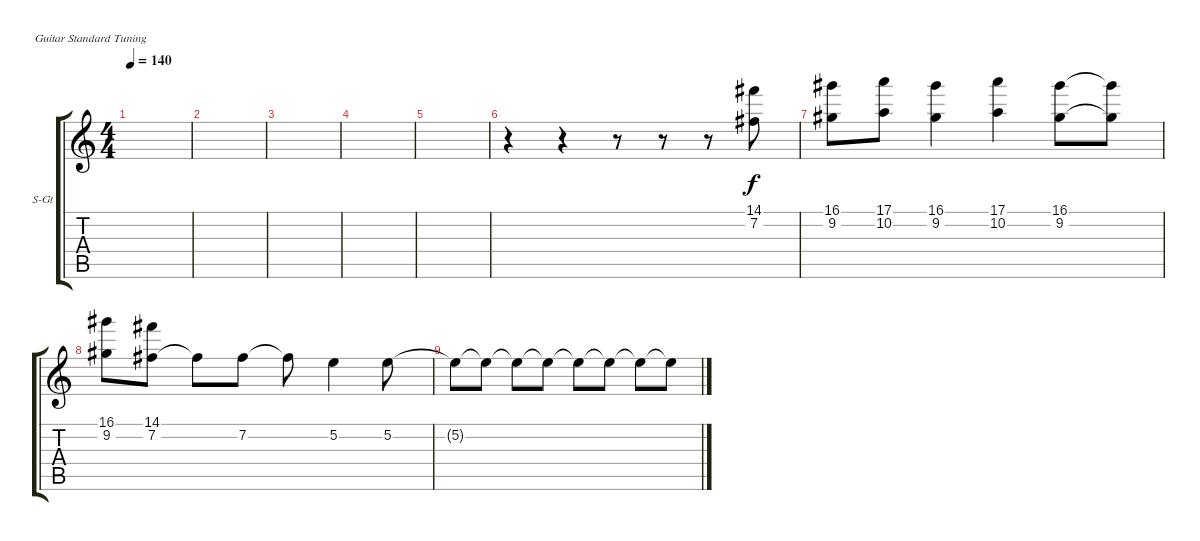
\defaultSystemsLayout 4
\bracketExtendMode groupsimilarinstruments
\firstSystemTrackNameOrientation horizontal
\otherSystemsTrackNameOrientation horizontal
\track ("Steel Guitar" "S-Gt") {instrument acousticguitarsteel}
\staff {score tabs}
\tuning (E4 B3 G3 D3 A2 E2)
\ts (4 4)
\tempo 140
\clef g2
\ks c
|
|
|
|
|
r.4 r.4 r.8 r.8 r.8 (7.2 14.1).8 |
(9.2 16.1).8 (10.2 17.1).8 (9.2 16.1).4 (10.2 17.1).4 (9.2 16.1).8 (9.2{t} 16.1{t}).8 |
(9.2 16.1).8 (7.2 14.1).8 7.2{t}.8 7.2.8 7.2{t}.8 5.2.4 5.2.8 |
5.2{t}.8 5.2{t}.8 5.2{t}.8 5.2{t}.8 5.2{t}.8 5.2{t}.8 5.2{t}.8 5.2{t}.8
